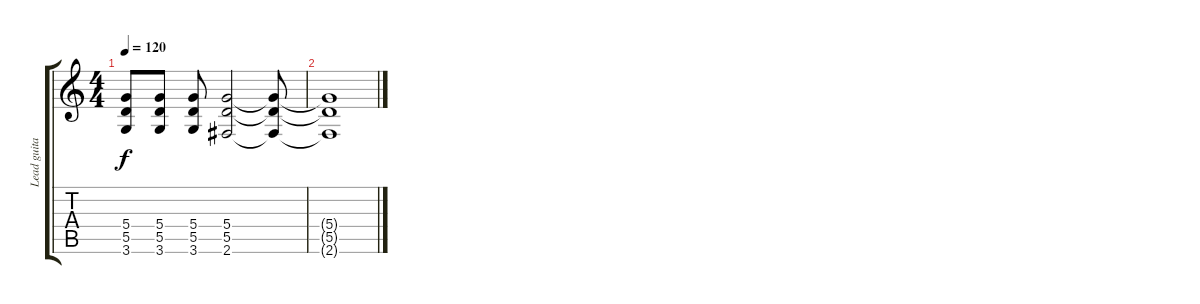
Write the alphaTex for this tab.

\track ("Lead guitar" "Lead guita") {instrument overdrivenguitar}
\staff {score tabs}
\tuning (E4 B3 G3 D3 A2 E2) {hide}
\ts (4 4)
\tempo 120
\clef g2
\ks c
(5.4 5.5 3.6).8{dy f} (5.4 5.5 3.6).8 (5.4 5.5 3.6).8 (5.4 5.5 2.6).2 (5.4{t} 5.5{t} 2.6{t}).8 |
(5.4{t} 5.5{t} 2.6{t}).1
